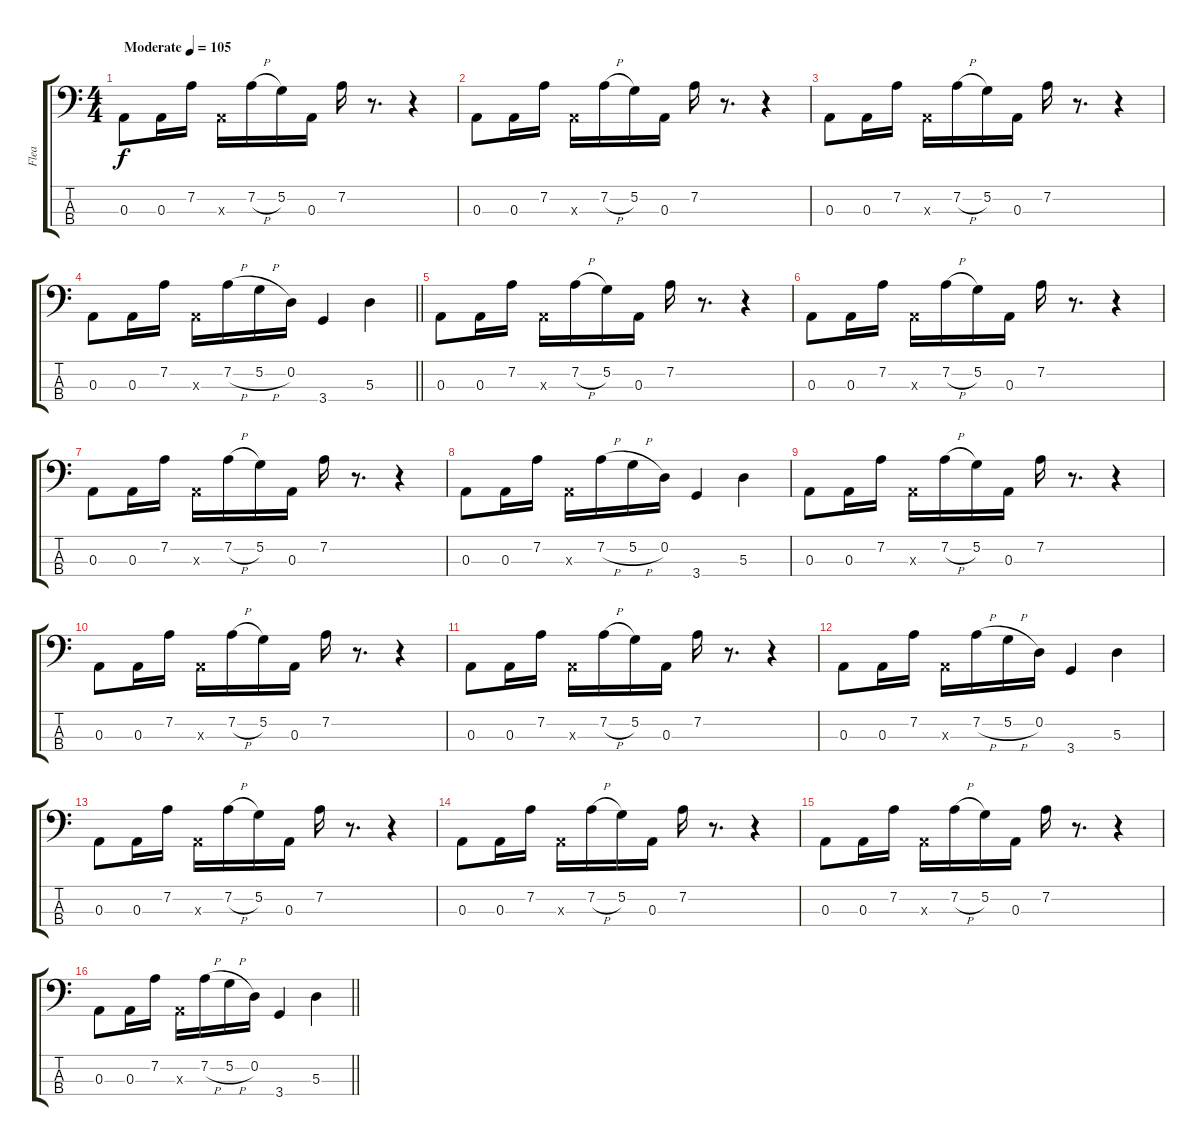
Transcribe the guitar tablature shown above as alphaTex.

\track ("Flea" "Flea") {instrument slapbass1}
\staff {score tabs}
\tuning (G2 D2 A1 E1) {hide}
\ts (4 4)
\tempo (105 "Moderate")
\clef f4
\ks c
0.3.8{dy f instrument slapbass1} 0.3.16 7.2.16 0.3{x}.16 7.2{h}.16 5.2.16 0.3.16 7.2.16 r.8{d} r.4 |
0.3.8 0.3.16 7.2.16 0.3{x}.16 7.2{h}.16 5.2.16 0.3.16 7.2.16 r.8{d} r.4 |
0.3.8 0.3.16 7.2.16 0.3{x}.16 7.2{h}.16 5.2.16 0.3.16 7.2.16 r.8{d} r.4 |
\barLineRight lightlight
0.3.8 0.3.16 7.2.16 0.3{x}.16 7.2{h}.16 5.2{h}.16 0.2.16 3.4.4 5.3.4 |
0.3.8 0.3.16 7.2.16 0.3{x}.16 7.2{h}.16 5.2.16 0.3.16 7.2.16 r.8{d} r.4 |
0.3.8 0.3.16 7.2.16 0.3{x}.16 7.2{h}.16 5.2.16 0.3.16 7.2.16 r.8{d} r.4 |
0.3.8 0.3.16 7.2.16 0.3{x}.16 7.2{h}.16 5.2.16 0.3.16 7.2.16 r.8{d} r.4 |
0.3.8 0.3.16 7.2.16 0.3{x}.16 7.2{h}.16 5.2{h}.16 0.2.16 3.4.4 5.3.4 |
0.3.8 0.3.16 7.2.16 0.3{x}.16 7.2{h}.16 5.2.16 0.3.16 7.2.16 r.8{d} r.4 |
0.3.8 0.3.16 7.2.16 0.3{x}.16 7.2{h}.16 5.2.16 0.3.16 7.2.16 r.8{d} r.4 |
0.3.8 0.3.16 7.2.16 0.3{x}.16 7.2{h}.16 5.2.16 0.3.16 7.2.16 r.8{d} r.4 |
0.3.8 0.3.16 7.2.16 0.3{x}.16 7.2{h}.16 5.2{h}.16 0.2.16 3.4.4 5.3.4 |
0.3.8 0.3.16 7.2.16 0.3{x}.16 7.2{h}.16 5.2.16 0.3.16 7.2.16 r.8{d} r.4 |
0.3.8 0.3.16 7.2.16 0.3{x}.16 7.2{h}.16 5.2.16 0.3.16 7.2.16 r.8{d} r.4 |
0.3.8 0.3.16 7.2.16 0.3{x}.16 7.2{h}.16 5.2.16 0.3.16 7.2.16 r.8{d} r.4 |
\barLineRight lightlight
0.3.8 0.3.16 7.2.16 0.3{x}.16 7.2{h}.16 5.2{h}.16 0.2.16 3.4.4 5.3.4
